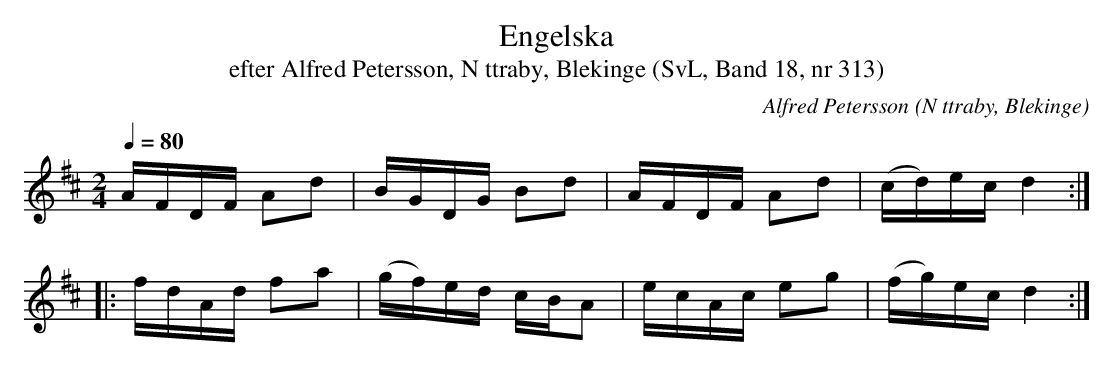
X:1
T:Engelska
T:efter Alfred Petersson, N ttraby, Blekinge (SvL, Band 18, nr 313)
O:N ttraby, Blekinge
C:Alfred Petersson
M:2/4
L:1/16
Q:1/4=80
K:D
AFDF A2d2|BGDG B2d2|AFDF A2d2|(cd)ec d4:|
|:fdAd f2a2|(gf)ed cBA2|ecAc e2g2|(fg)ec d4:|
